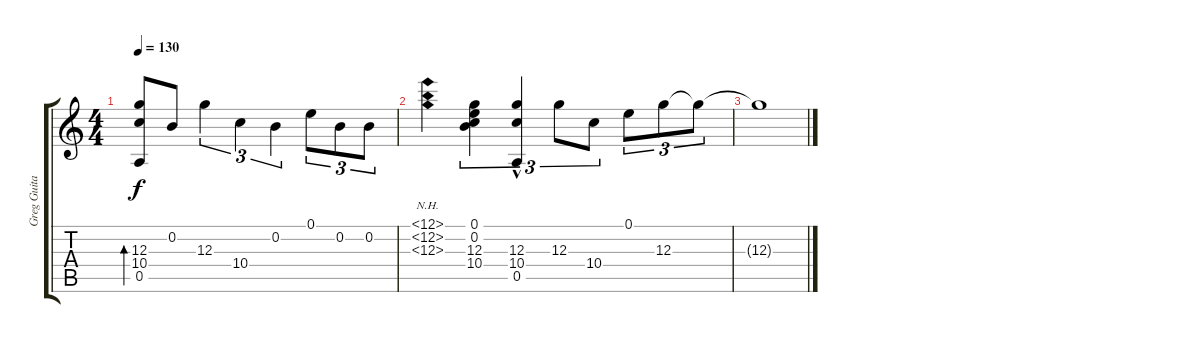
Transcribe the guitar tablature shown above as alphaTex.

\track ("Greg Guitar (Gibson J-200)" "Greg Guita") {instrument acousticguitarsteel}
\staff {score tabs}
\tuning (E4 B3 G3 D3 A2 E2) {hide}
\ts (4 4)
\tempo 130
\clef g2
\ks c
(12.3 10.4 0.5).8{bd 120 dy f} 0.2.8 12.3.4{tu (3 2)} 10.4.4{tu (3 2)} 0.2.4{tu (3 2)} 0.1.8{tu (3 2)} 0.2.8{tu (3 2)} 0.2.8{tu (3 2)} |
(12.1{nh} 12.2{nh} 12.3{nh}).4 (0.1 0.2 12.3 10.4).4{tu (3 2)} (12.3 10.4 0.5{hac}).4{tu (3 2)} 12.3.8{tu (3 2)} 10.4.8{tu (3 2)} 0.1.8{tu (3 2)} 12.3.8{tu (3 2)} 12.3{t}.8{tu (3 2)} |
12.3{t}.1
